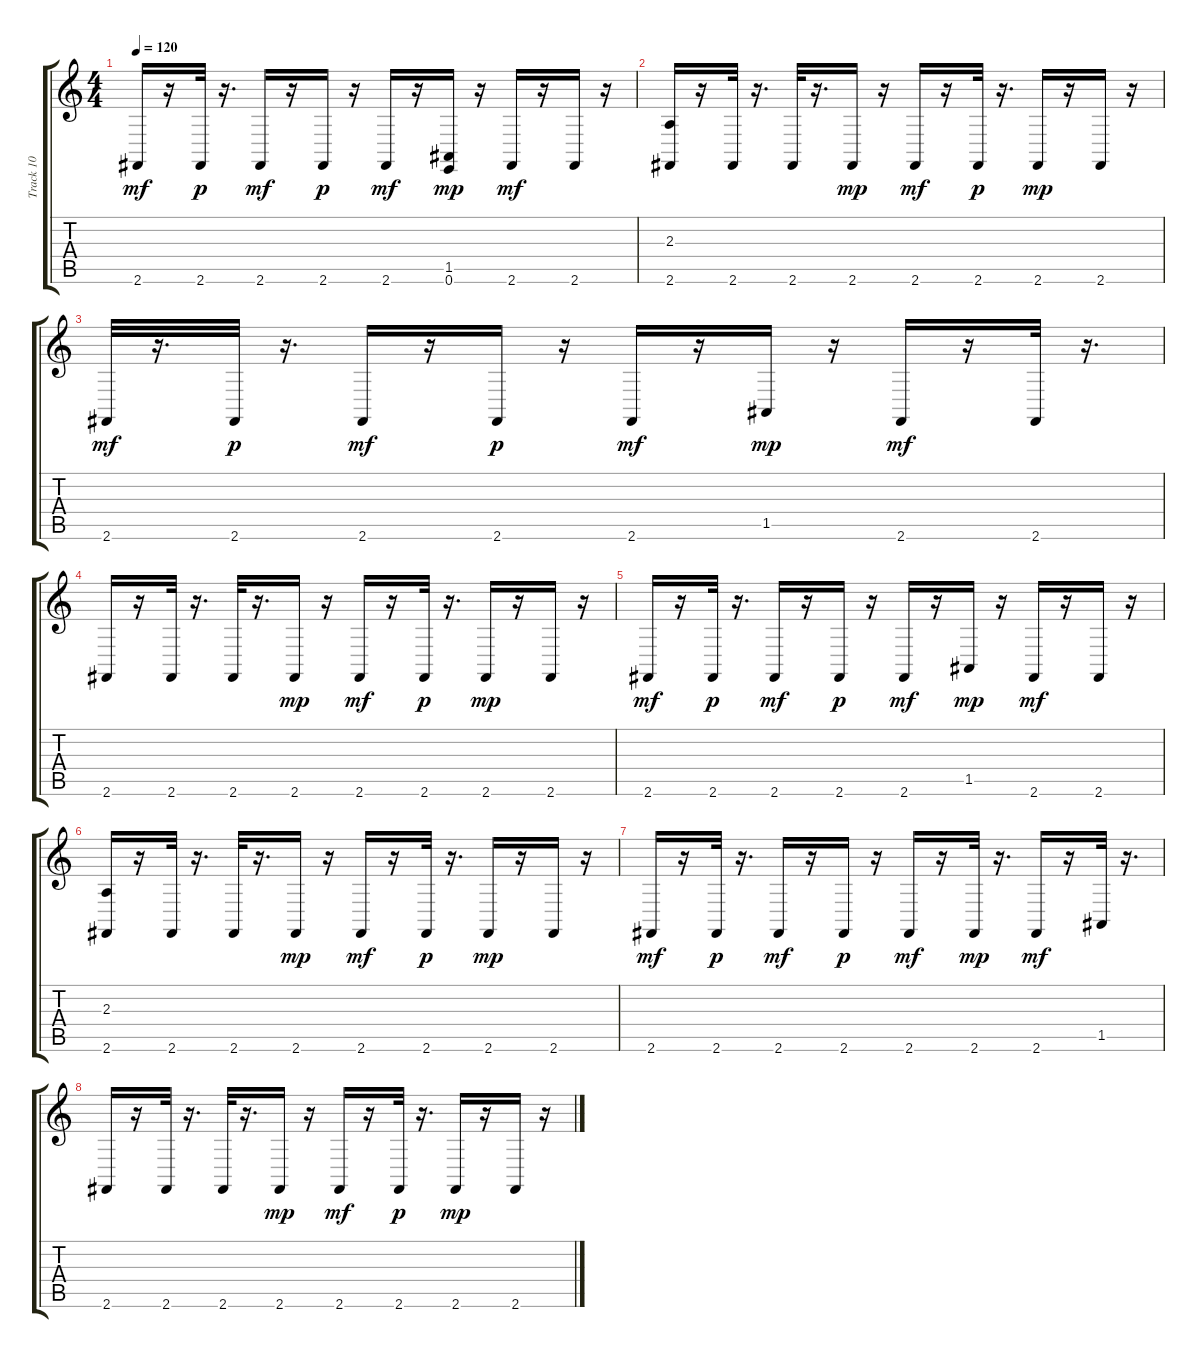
\track ("Track 10" "Track 10") {instrument celesta}
\staff {score tabs}
\tuning (E4 B3 G3 D3 A2 E2) {hide}
\ts (4 4)
\tempo 120
\clef g2
\ks c
2.6.16{dy mf} r.16 2.6.32{dy p} r.16{d} 2.6.16{dy mf} r.16 2.6.16{dy p} r.16 2.6.16{dy mf} r.16 (1.5 0.6).16{dy mp} r.16 2.6.16{dy mf} r.16 2.6.16 r.16 |
(2.3 2.6).16 r.16 2.6.32 r.16{d} 2.6.32 r.16{d} 2.6.16{dy mp} r.16 2.6.16{dy mf} r.16 2.6.32{dy p} r.16{d} 2.6.16{dy mp} r.16 2.6.16 r.16 |
2.6.32{dy mf} r.16{d} 2.6.32{dy p} r.16{d} 2.6.16{dy mf} r.16 2.6.16{dy p} r.16 2.6.16{dy mf} r.16 1.5.16{dy mp} r.16 2.6.16{dy mf} r.16 2.6.32 r.16{d} |
2.6.16 r.16 2.6.32 r.16{d} 2.6.32 r.16{d} 2.6.16{dy mp} r.16 2.6.16{dy mf} r.16 2.6.32{dy p} r.16{d} 2.6.16{dy mp} r.16 2.6.16 r.16 |
2.6.16{dy mf} r.16 2.6.32{dy p} r.16{d} 2.6.16{dy mf} r.16 2.6.16{dy p} r.16 2.6.16{dy mf} r.16 1.5.16{dy mp} r.16 2.6.16{dy mf} r.16 2.6.16 r.16 |
(2.3 2.6).16 r.16 2.6.32 r.16{d} 2.6.32 r.16{d} 2.6.16{dy mp} r.16 2.6.16{dy mf} r.16 2.6.32{dy p} r.16{d} 2.6.16{dy mp} r.16 2.6.16 r.16 |
2.6.16{dy mf} r.16 2.6.32{dy p} r.16{d} 2.6.16{dy mf} r.16 2.6.16{dy p} r.16 2.6.16{dy mf} r.16 2.6.32{dy mp} r.16{d} 2.6.16{dy mf} r.16 1.5.32 r.16{d} |
2.6.16 r.16 2.6.32 r.16{d} 2.6.32 r.16{d} 2.6.16{dy mp} r.16 2.6.16{dy mf} r.16 2.6.32{dy p} r.16{d} 2.6.16{dy mp} r.16 2.6.16 r.16
